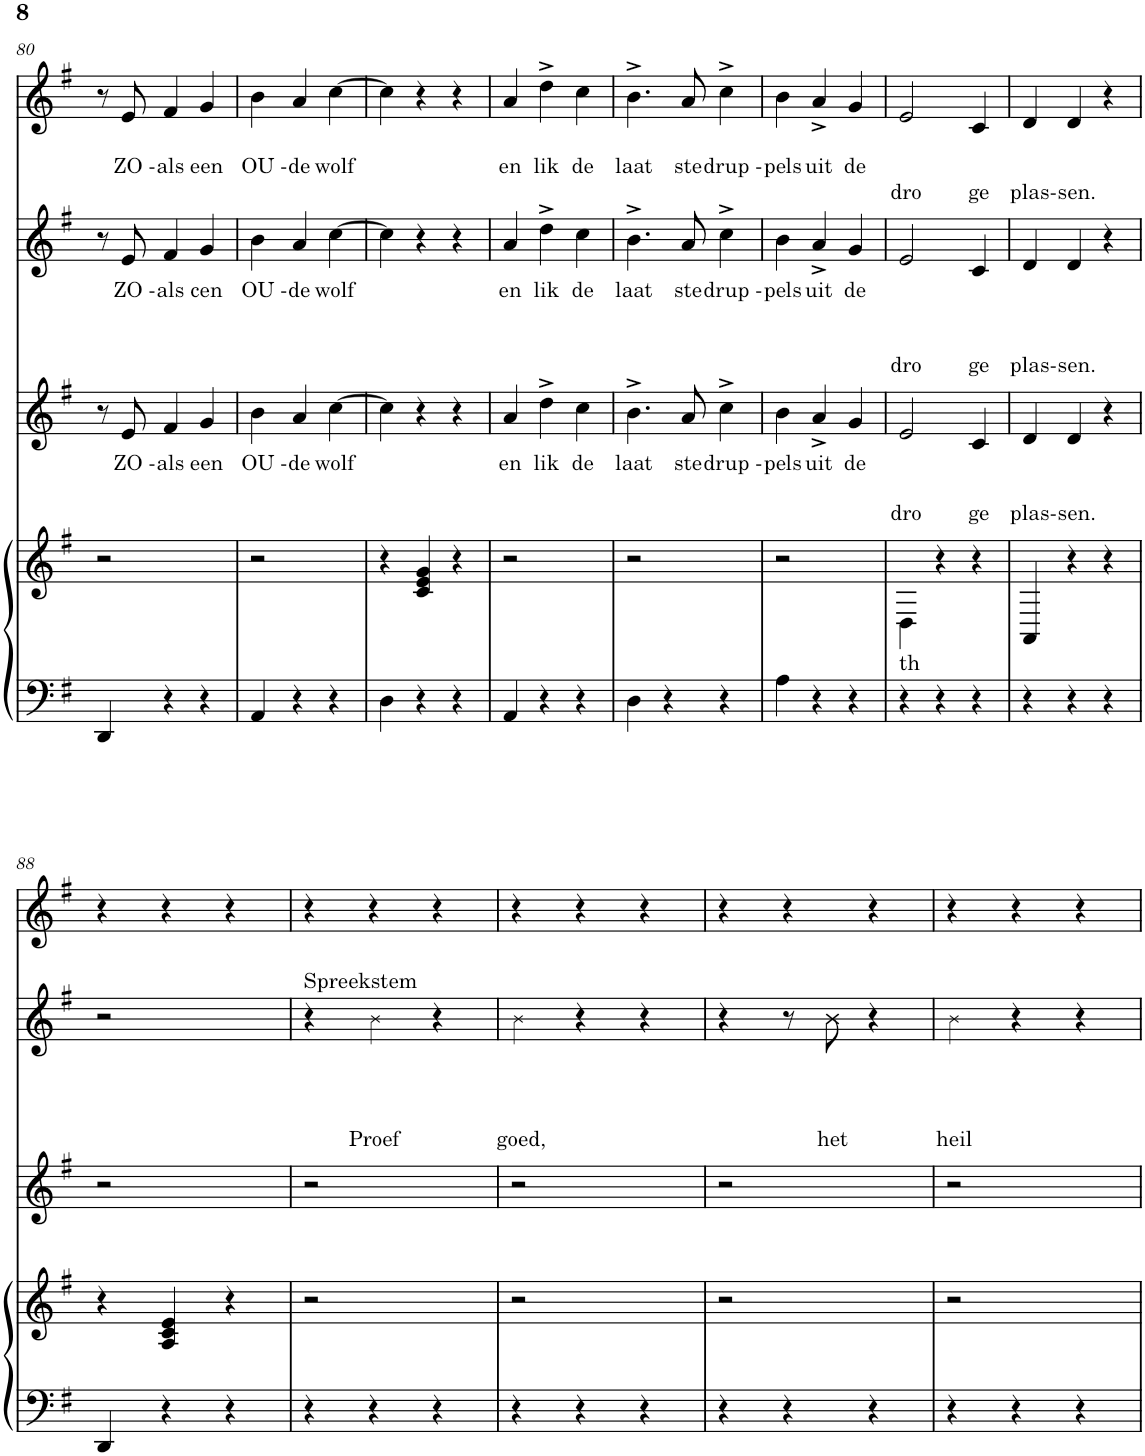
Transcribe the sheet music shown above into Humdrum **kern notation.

**kern	**kern	**kern	**text	**text	**text	**kern	**text	**text	**text	**text	**kern	**text	**text	**text
*part4	*part4	*part3	*part3	*part3	*part3	*part2	*part2	*part2	*part2	*part2	*part1	*part1	*part1	*part1
*staff5	*staff4	*staff3	*staff3	*staff3	*staff3	*staff2	*staff2	*staff2	*staff2	*staff2	*staff1	*staff1	*staff1	*staff1
*I"Harp	*	*I"part 2	*	*	*	*I"part 1	*	*	*	*	*I"part 0	*	*	*
*I'Hp	*	*	*	*	*	*	*	*	*	*	*	*	*	*
!!LO:PB:g=z
*clefF4	*clefG2	*clefG2	*	*	*	*clefG2	*	*	*	*	*clefG2	*	*	*
*k[f#]	*k[f#]	*k[f#]	*	*	*	*k[f#]	*	*	*	*	*k[f#]	*	*	*
*M3/4	*M3/4	*M3/4	*	*	*	*M3/4	*	*	*	*	*M3/4	*	*	*
=80	=80	=80	=80	=80	=80	=80	=80	=80	=80	=80	=80	=80	=80	=80
4DD/	2r	8r	.	.	.	8r	.	.	.	.	8r	.	.	.
!	!	!	!LO:LY:b	!	!	!	!LO:LY:b	!	!	!	!	!	!LO:LY:b	!
.	.	8e/	ZO -	.	.	8e/	ZO -	.	.	.	8e/	.	ZO -	.
!	!	!	!LO:LY:b	!	!	!	!LO:LY:b	!	!	!	!	!	!LO:LY:b	!
4r	.	4f#/	als	.	.	4f#/	als	.	.	.	4f#/	.	als	.
!	!	!	!LO:LY:b	!	!	!	!LO:LY:b	!	!	!	!	!	!LO:LY:b	!
4r	4ryy	4g/	een	.	.	4g/	cen	.	.	.	4g/	.	een	.
=81	=81	=81	=81	=81	=81	=81	=81	=81	=81	=81	=81	=81	=81	=81
!	!	!	!LO:LY:b	!	!	!	!LO:LY:b	!	!	!	!	!	!LO:LY:b	!
4AA/	2r	4b\	OU -	.	.	4b\	OU -	.	.	.	4b\	.	OU -	.
!	!	!	!LO:LY:b	!	!	!	!LO:LY:b	!	!	!	!	!	!LO:LY:b	!
4r	.	4a/	de	.	.	4a/	de	.	.	.	4a/	.	de	.
!	!	!	!LO:LY:b	!	!	!	!LO:LY:b	!	!	!	!	!	!LO:LY:b	!
4r	4ryy	[4cc\	wolf	.	.	[4cc\	wolf	.	.	.	[4cc\	.	wolf	.
=82	=82	=82	=82	=82	=82	=82	=82	=82	=82	=82	=82	=82	=82	=82
4D\	4r	4cc\]	.	.	.	4cc\]	.	.	.	.	4cc\]	.	.	.
4r	4c/ 4e/ 4g/	4r	.	.	.	4r	.	.	.	.	4r	.	.	.
4r	4r	4r	.	.	.	4r	.	.	.	.	4r	.	.	.
=83	=83	=83	=83	=83	=83	=83	=83	=83	=83	=83	=83	=83	=83	=83
!	!	!	!LO:LY:b	!	!	!	!LO:LY:b	!	!	!	!	!	!LO:LY:b	!
4AA/	2r	4a/	en	.	.	4a/	en	.	.	.	4a/	.	en	.
!	!	!	!LO:LY:b	!	!	!	!LO:LY:b	!	!	!	!	!	!LO:LY:b	!
4r	.	4dd^\	lik	.	.	4dd^\	lik	.	.	.	4dd^\	.	lik	.
!	!	!	!LO:LY:b	!	!	!	!LO:LY:b	!	!	!	!	!	!LO:LY:b	!
4r	4ryy	4cc\	de	.	.	4cc\	de	.	.	.	4cc\	.	de	.
=84	=84	=84	=84	=84	=84	=84	=84	=84	=84	=84	=84	=84	=84	=84
!	!	!	!LO:LY:b	!	!	!	!LO:LY:b	!	!	!	!	!	!LO:LY:b	!
4D\	2r	4.b^\	laat	.	.	4.b^\	laat	.	.	.	4.b^\	.	laat	.
4r	.	.	.	.	.	.	.	.	.	.	.	.	.	.
!	!	!	!LO:LY:b	!	!	!	!LO:LY:b	!	!	!	!	!	!LO:LY:b	!
.	.	8a/	ste	.	.	8a/	ste	.	.	.	8a/	.	ste	.
!	!	!	!LO:LY:b	!	!	!	!LO:LY:b	!	!	!	!	!	!LO:LY:b	!
4r	4ryy	4cc^\	drup -	.	.	4cc^\	drup -	.	.	.	4cc^\	.	drup -	.
=85	=85	=85	=85	=85	=85	=85	=85	=85	=85	=85	=85	=85	=85	=85
!	!	!	!LO:LY:b	!	!	!	!LO:LY:b	!	!	!	!	!	!LO:LY:b	!
4A\	2r	4b\	pels	.	.	4b\	pels	.	.	.	4b\	.	pels	.
!	!	!	!LO:LY:b	!	!	!	!LO:LY:b	!	!	!	!	!	!LO:LY:b	!
4r	.	4a^/	uit	.	.	4a^/	uit	.	.	.	4a^/	.	uit	.
!	!	!	!LO:LY:b	!	!	!	!LO:LY:b	!	!	!	!	!	!LO:LY:b	!
4r	4ryy	4g/	de	.	.	4g/	de	.	.	.	4g/	.	de	.
=86	=86	=86	=86	=86	=86	=86	=86	=86	=86	=86	=86	=86	=86	=86
!LO:TX:a:t=th	!	!	!	!	!	!	!	!	!	!	!	!	!	!
!	!	!	!	!	!LO:LY:b	!	!	!	!	!LO:LY:b	!	!	!	!LO:LY:b
4r	4D\	2e/	.	.	dro	2e/	.	.	.	dro	2e/	.	.	dro
4r	4r	.	.	.	.	.	.	.	.	.	.	.	.	.
!	!	!	!	!	!LO:LY:b	!	!	!	!	!LO:LY:b	!	!	!	!LO:LY:b
4r	4r	4c/	.	.	ge	4c/	.	.	.	ge	4c/	.	.	ge
=87	=87	=87	=87	=87	=87	=87	=87	=87	=87	=87	=87	=87	=87	=87
!	!	!	!	!	!LO:LY:b	!	!	!	!	!LO:LY:b	!	!	!	!LO:LY:b
4r	4AA/	4d/	.	.	plas-	4d/	.	.	.	plas-	4d/	.	.	plas-
!	!	!	!	!	!LO:LY:b	!	!	!	!	!LO:LY:b	!	!	!	!LO:LY:b
4r	4r	4d/	.	.	sen.	4d/	.	.	.	sen.	4d/	.	.	sen.
4r	4r	4r	.	.	.	4r	.	.	.	.	4r	.	.	.
!!LO:LB:g=z
=88	=88	=88	=88	=88	=88	=88	=88	=88	=88	=88	=88	=88	=88	=88
4DD/	4r	2r	.	.	.	2r	.	.	.	.	4r	.	.	.
4r	4A/ 4c/ 4e/	.	.	.	.	.	.	.	.	.	4r	.	.	.
4r	4r	4ryy	.	.	.	4ryy	.	.	.	.	4r	.	.	.
=89	=89	=89	=89	=89	=89	=89	=89	=89	=89	=89	=89	=89	=89	=89
!	!	!	!	!	!	!LO:TX:a:t=Spreekstem	!	!	!	!	!	!	!	!
4r	2r	2r	.	.	.	4r	.	.	.	.	4r	.	.	.
!	!	!	!	!	!	!	!	!	!	!LO:LY:b	!	!	!	!
4r	.	.	.	.	.	4b\	.	.	.	Proef	4r	.	.	.
4r	4ryy	4ryy	.	.	.	4r	.	.	.	.	4r	.	.	.
=90	=90	=90	=90	=90	=90	=90	=90	=90	=90	=90	=90	=90	=90	=90
!	!	!	!	!	!	!	!	!	!	!LO:LY:b	!	!	!	!
4r	2r	2r	.	.	.	4b\	.	.	.	goed,	4r	.	.	.
4r	.	.	.	.	.	4r	.	.	.	.	4r	.	.	.
4r	4ryy	4ryy	.	.	.	4r	.	.	.	.	4r	.	.	.
=91	=91	=91	=91	=91	=91	=91	=91	=91	=91	=91	=91	=91	=91	=91
4r	2r	2r	.	.	.	4r	.	.	.	.	4r	.	.	.
4r	.	.	.	.	.	8r	.	.	.	.	4r	.	.	.
!	!	!	!	!	!	!	!	!	!	!LO:LY:b	!	!	!	!
.	.	.	.	.	.	8b\	.	.	.	het	.	.	.	.
4r	4ryy	4ryy	.	.	.	4r	.	.	.	.	4r	.	.	.
=92	=92	=92	=92	=92	=92	=92	=92	=92	=92	=92	=92	=92	=92	=92
!	!	!	!	!	!	!	!	!	!	!LO:LY:b	!	!	!	!
4r	2r	2r	.	.	.	4b\	.	.	.	heil	4r	.	.	.
4r	.	.	.	.	.	4r	.	.	.	.	4r	.	.	.
4r	4ryy	4ryy	.	.	.	4r	.	.	.	.	4r	.	.	.
=	=	=	=	=	=	=	=	=	=	=	=	=	=	=
*-	*-	*-	*-	*-	*-	*-	*-	*-	*-	*-	*-	*-	*-	*-
